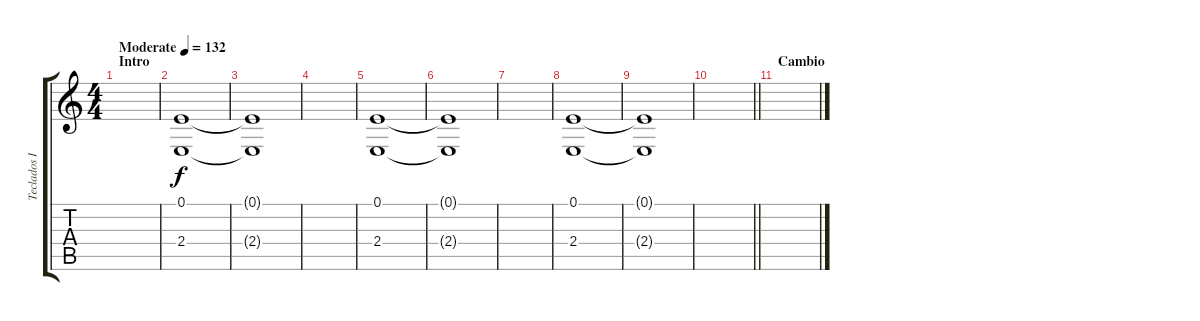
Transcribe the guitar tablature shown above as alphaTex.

\track ("Teclados II" "Teclados I") {instrument stringensemble1}
\staff {score tabs}
\tuning (E4 B3 G3 D3 A2 E2) {hide}
\ts (4 4)
\section ("" "Intro")
\tempo (132 "Moderate")
\clef g2
\ks c
|
(0.1 2.4).1 |
(0.1{t} 2.4{t}).1 |
|
(0.1 2.4).1 |
(0.1{t} 2.4{t}).1 |
|
(0.1 2.4).1 |
(0.1{t} 2.4{t}).1 |
\barLineRight lightlight
|
\section ("" "Cambio")
